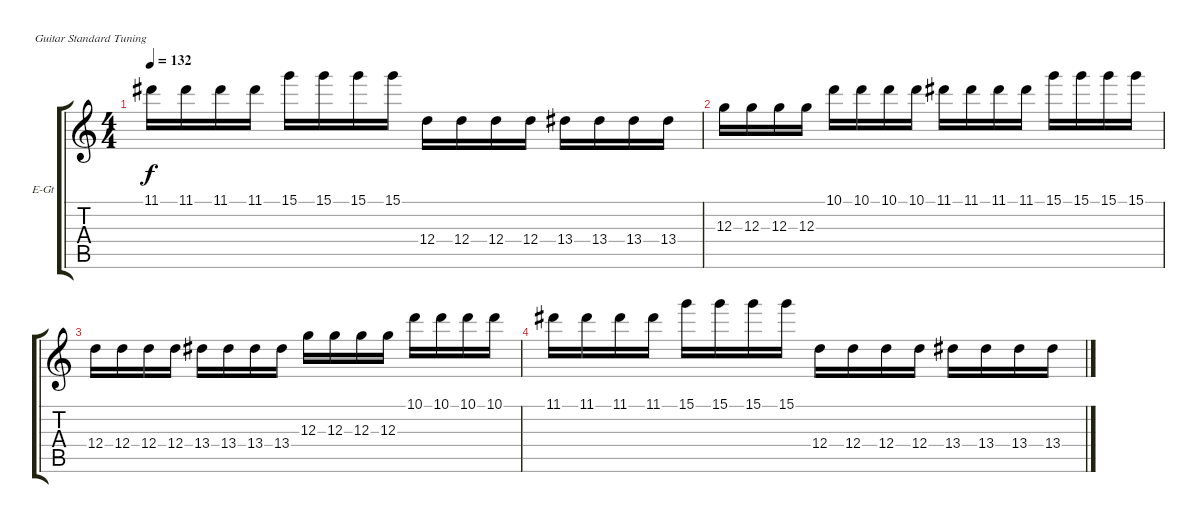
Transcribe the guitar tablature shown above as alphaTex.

\defaultSystemsLayout 4
\bracketExtendMode groupsimilarinstruments
\firstSystemTrackNameOrientation horizontal
\otherSystemsTrackNameOrientation horizontal
\track ("Electric Guitar" "E-Gt") {instrument electricguitarclean}
\staff {score tabs}
\tuning (E4 B3 G3 D3 A2 E2)
\ts (4 4)
\tempo 132
\clef g2
\scale
0.333333
\ks c
11.1.16{dy f} 11.1.16 11.1.16 11.1.16 15.1.16 15.1.16 15.1.16 15.1.16 12.4.16 12.4.16 12.4.16 12.4.16 13.4.16 13.4.16 13.4.16 13.4.16 |
\scale
0.333333 12.3.16 12.3.16 12.3.16 12.3.16 10.1.16 10.1.16 10.1.16 10.1.16 11.1.16 11.1.16 11.1.16 11.1.16 15.1.16 15.1.16 15.1.16 15.1.16 |
\scale
0.333333 12.4.16 12.4.16 12.4.16 12.4.16 13.4.16 13.4.16 13.4.16 13.4.16 12.3.16 12.3.16 12.3.16 12.3.16 10.1.16 10.1.16 10.1.16 10.1.16 |
\scale
0.333333 11.1.16 11.1.16 11.1.16 11.1.16 15.1.16 15.1.16 15.1.16 15.1.16 12.4.16 12.4.16 12.4.16 12.4.16 13.4.16 13.4.16 13.4.16 13.4.16 |
\scale
0.333333 |
\scale
0.333333 |
\scale
0.333333 |
\scale
0.333333 |
\scale
0.333333 |
\scale
0.333333 |
\scale
0.333333 |
\scale
0.333333 |
\scale
0.333333 |
\scale
0.333333 |
\scale
0.333333 |
\scale
0.333333
